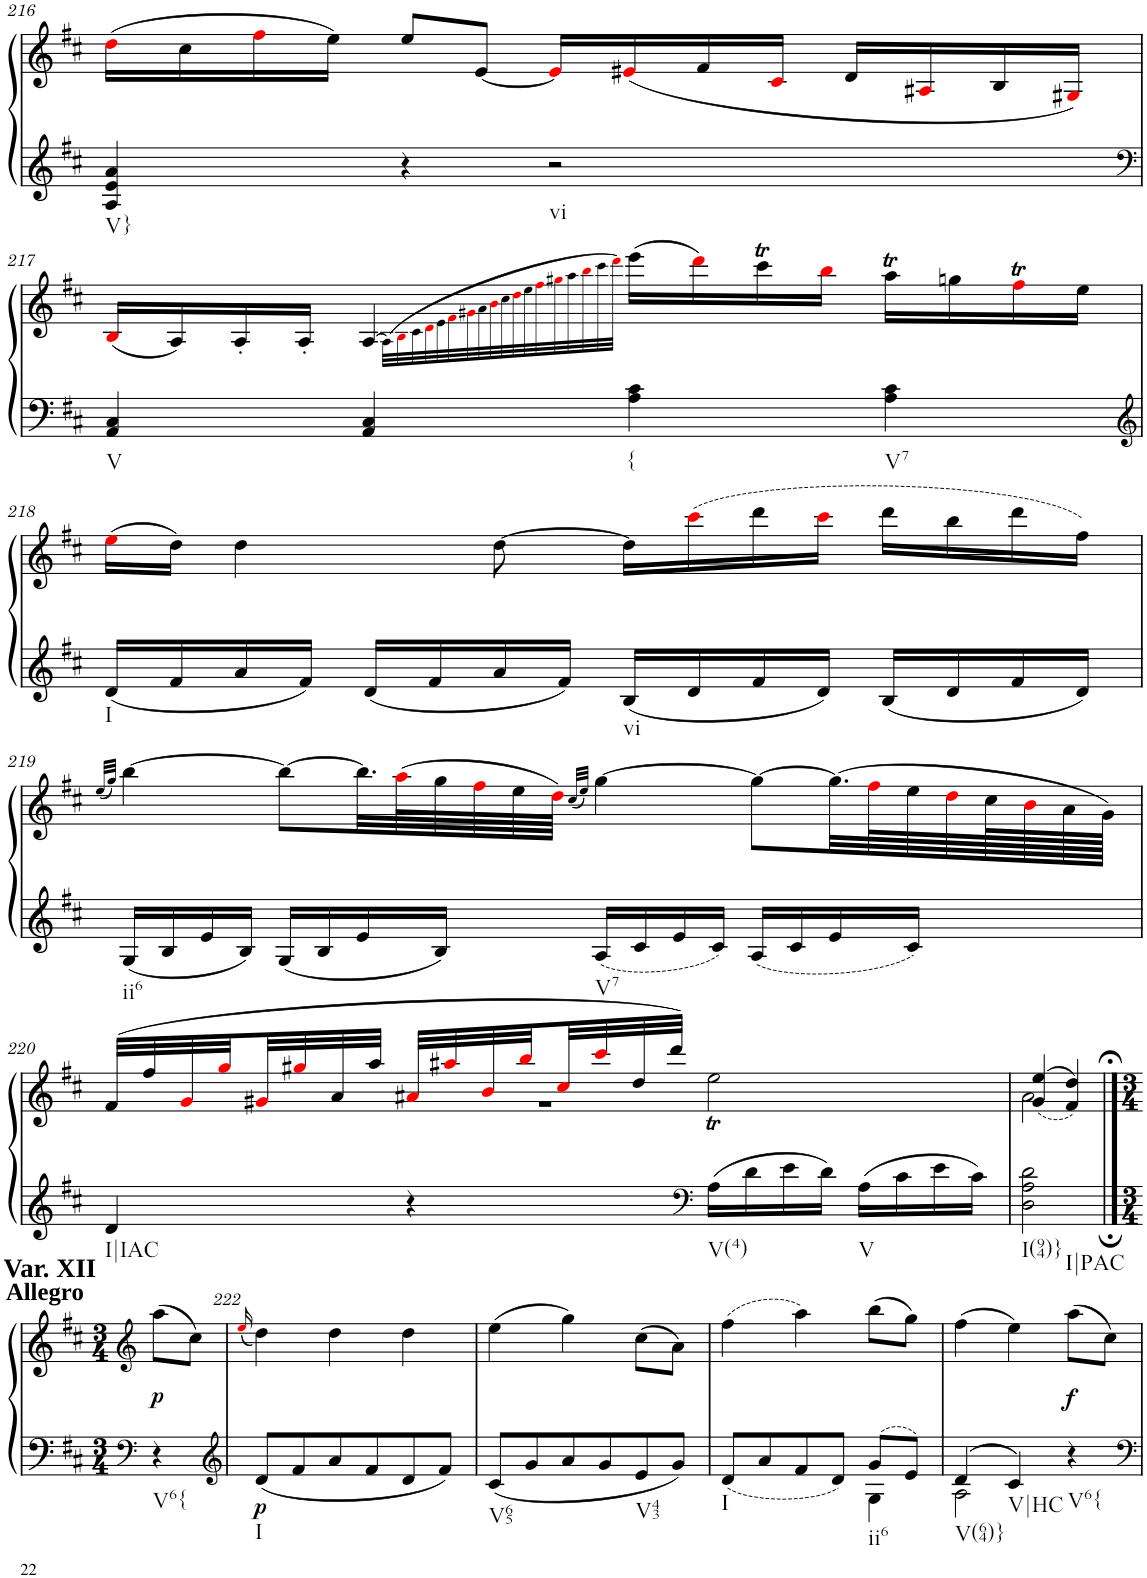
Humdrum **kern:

**kern	**kern	**dynam
*part1	*part1	*part1
*staff2	*staff1	*staff1/2
*I"unbenannt2	*	*
!!LO:PB:g=z
*clefG2	*clefG2	*
*k[f#c#]	*k[f#c#]	*
*M2/2	*M2/2	*
*met(c|)	*met(c|)	*
=216	=216	=216
!LO:TX:b:t=V}	!	!
4A/ 4e/ 4a/	(16ddi\LL	.
.	16cc#\	.
.	16ff#i\	.
.	16ee\JJ)	.
4r	8ee/L	.
.	[8e/J	.
!LO:TX:b:t=vi	!	!
2r	16ei/LL]	.
.	(16e#Xi/	.
.	16f#/	.
.	16c#i/JJ	.
.	16d/LL	.
.	16A#Xi/	.
.	16B/	.
.	16G#Xi/JJ)	.
!!LO:LB:g=z
=217	=217	=217
*clefF4	*	*
!LO:TX:b:t=V	!	!
4AA/ 4C#/	(16Bi/LL	.
.	16A/)	.
.	16A'/	.
.	16A'/JJ	.
4AA/ 4C#/	[4A/	.
.	(32qA\LLL]	.
.	32qBi\	.
.	32qc#\	.
.	32qdi\	.
.	32qe\	.
.	32qf#i\	.
.	32qg#Xi\	.
.	32qa\	.
.	32qbi\	.
.	32qcc#\	.
.	32qddi\	.
.	32qee\	.
.	32qff#i\	.
.	32qgg#Xi\	.
.	32qaa\	.
.	32qbbi\	.
.	32qccc#\	.
.	32qdddi\JJJ)	.
!LO:TX:b:t={	!	!
4A\ 4c#\	(16eee\LL	.
.	16dddi\)	.
.	16ccc#t\	.
.	16bbi\JJ	.
!LO:TX:b:t=V7	!	!
4A\ 4c#\	16aaT\LL	.
.	16ggn\	.
.	16ff#ti\	.
.	16ee\JJ	.
!!LO:LB:g=z
=218	=218	=218
*clefG2	*	*
!LO:TX:b:t=I	!	!
16d/LL	(16eei\LL	.
16f#/	16dd\JJ)	.
16a/	4dd\	.
16f#/JJ	.	.
16d/LL	.	.
16f#/	.	.
16a/	[8dd\	.
16f#/JJ	.	.
!LO:TX:b:t=vi	!	!
16B/LL	16dd\LL]	.
16d/	(16ccc#i\	.
16f#/	16ddd\	.
16d/JJ	16ccc#i\JJ	.
16B/LL	16ddd\LL	.
16d/	16bb\	.
16f#/	16ddd\	.
16d/JJ	16ff#\JJ)	.
!!LO:LB:g=z
=219	=219	=219
.	(32qee/LLL	.
.	32qgg/JJJ)	.
!LO:TX:b:t=ii6	!	!
16G/LL	[4bb\	.
16B/	.	.
16e/	.	.
16B/JJ	.	.
16G/LL	8bb\L_	.
16B/	.	.
16e/	32.bb\LL]	.
.	(64aai\L	.
16B/JJ	64gg\	.
.	64ff#i\	.
.	64ee\	.
.	64ddi\JJJJ)	.
.	(32qcc#/LLL	.
.	32qee/JJJ)	.
!LO:TX:b:t=V7	!	!
16A/LL	[4gg\	.
16c#/	.	.
16e/	.	.
16c#/JJ	.	.
16A/LL	8gg\L_	.
16c#/	.	.
16e/	(32.gg\LL]	.
.	64ff#i\L	.
16c#/JJ	64ee\	.
.	64ddi\	.
.	128cc#\L	.
.	128bi\	.
.	128a\	.
.	128g\JJJJJ)	.
!!LO:LB:g=z
=220	=220	=220
*	*^	*
!LO:TX:b:t=I|IAC	!	!	!
4d/	(>32f#/LLL	1r	.
.	32ff#/	.	.
.	32gi/	.	.
.	32ggi/	.	.
.	32g#Xi/	.	.
.	32gg#Xi/	.	.
.	32a/	.	.
.	32aa/JJJ	.	.
4r	32a#Xi/LLL	.	.
.	32aa#Xi/	.	.
.	32bi/	.	.
.	32bbi/	.	.
.	32cc#i/	.	.
.	32ccc#i/	.	.
.	32dd/	.	.
.	32ddd/JJJ)	.	.
*clefF4	*	*	*
!LO:TX:b:t=V(4)	!	!	!
16A\LL	2eeT\	.	.
16d\	.	.	.
16e\	.	.	.
16d\JJ	.	.	.
!LO:TX:b:t=V	!	!	!
16A\LL	.	.	.
16c#\	.	.	.
16e\	.	.	.
16c#\JJ	.	.	.
=221	=221	=221	=221
!LO:TX:b:t=I(94)}	!	!	!
!LO:TX:b:t=I|PAC	!	!	!
2D\ 2A\ 2d\	((<4g/ 4ee/	2a\	.
.	4f#/ 4dd/))	.	.
*	*v	*v	*
!!LO:LB:g=z
==221X26	==221X26	==221X26
*clefF4	*clefG2	*
*M3/4	*M3/4	*
!	!LO:TX:a:B:t=Allegro	!
!	!LO:TX:a:B:t=Var. XII	!
!LO:TX:b:t=V6{	!	!
!	!	!LO:DY:b
4r	(8aa\L	p
.	8cc#\J)	.
=222	=222	=222
*clefG2	*	*
.	(16qeei/	.
!LO:TX:b:t=I	!	!
!	!	!LO:DY:b=2
8d/L	4dd\)	p
8f#/	.	.
8a/	4dd\	.
8f#/	.	.
8d/	4dd\	.
8f#/J	.	.
=223	=223	=223
!LO:TX:b:t=V65	!	!
8c#/L	(4ee\	.
8g/	.	.
8a/	4gg\)	.
8g/	.	.
!LO:TX:b:t=V43	!	!
8e/	(8cc#\L	.
8g/J	8a\J)	.
=224	=224	=224
*^	*	*
!LO:TX:b:t=I	!	!	!
8d/L	2ryy	(4ff#\	.
8a/	.	.	.
8f#/	.	4aa\)	.
8d/J	.	.	.
!LO:TX:b:t=ii6	!	!	!
8g/L	4G\	(8bb\L	.
8e/J	.	8gg\J)	.
=225	=225	=225	=225
!LO:TX:b:t=V(64)}	!	!	!
4d/	2A\	(4ff#\	.
!LO:TX:b:t=V|HC	!	!	!
4c#/	.	4ee\)	.
!LO:TX:b:t=V6{	!	!	!
!	!	!	!LO:DY:b
4r	4ryy	(8aa\L	f
.	.	8cc#\J)	.
*v	*v	*	*
=	=	=
*-	*-	*-
